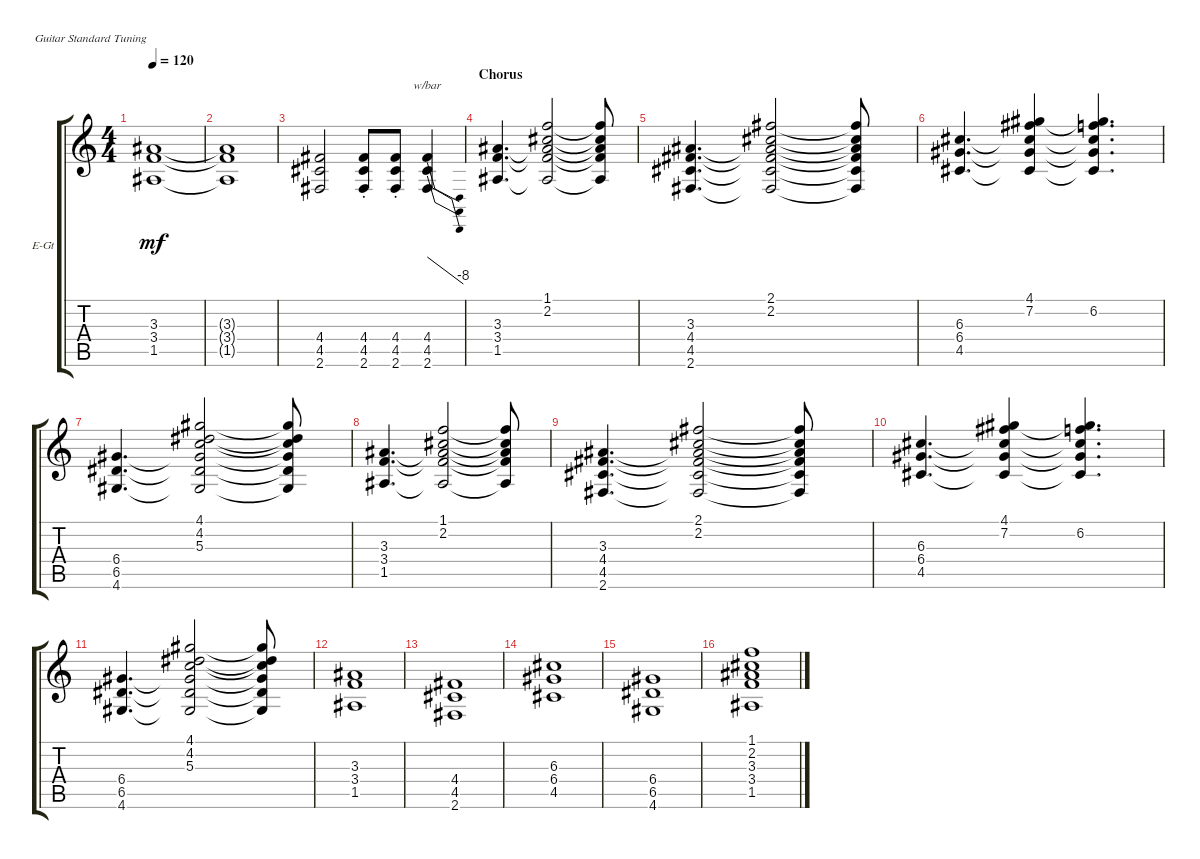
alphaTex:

\defaultSystemsLayout 4
\bracketExtendMode groupsimilarinstruments
\firstSystemTrackNameOrientation horizontal
\otherSystemsTrackNameOrientation horizontal
\track ("Electric Guitar" "E-Gt") {instrument distortionguitar}
\staff {score tabs}
\tuning (E4 B3 G3 D3 A2 E2)
\ts (4 4)
\tempo 120
\clef g2
\ks c
(1.5 3.4 3.3).1{dy mf} |
(1.5{t} 3.4{t} 3.3{t}).1 |
(2.6 4.5 4.4).2 (2.6{st} 4.5{st} 4.4{st}).8 (4.4{st} 4.5{st} 2.6{st}).8 (2.6 4.5 4.4).4{tbe (dive default 0 0 59.4 -32)} |
\section ("" "Chorus")
(1.5 3.4 3.3).4{d} (2.2 1.1 3.3{t} 3.4{t} 1.5{t}).2 (2.2{t} 1.1{t} 3.3{t} 3.4{t} 1.5{t}).8 |
(2.6 4.5 4.4 3.3).4{d} (2.1 2.2 3.3{t} 4.4{t} 4.5{t} 2.6{t}).2 (2.1{t} 2.2{t} 3.3{t} 4.4{t} 4.5{t} 2.6{t}).8 |
(4.5 6.4 6.3).4{d} (7.2 4.1 6.3{t} 6.4{t} 4.5{t}).4 (6.2 4.1{t} 4.5{t} 6.4{t} 6.3{t}).4{d} |
(4.6 6.5 6.4).4{d} (5.3 4.2 4.1 6.4{t} 6.5{t} 4.6{t}).2 (5.3{t} 4.2{t} 4.1{t} 6.4{t} 6.5{t} 4.6{t}).8 |
(1.5 3.4 3.3).4{d} (2.2 1.1 3.3{t} 3.4{t} 1.5{t}).2 (2.2{t} 1.1{t} 3.3{t} 3.4{t} 1.5{t}).8 |
(2.6 4.5 4.4 3.3).4{d} (2.1 2.2 3.3{t} 4.4{t} 4.5{t} 2.6{t}).2 (2.1{t} 2.2{t} 3.3{t} 4.4{t} 4.5{t} 2.6{t}).8 |
(4.5 6.4 6.3).4{d} (7.2 4.1 6.3{t} 6.4{t} 4.5{t}).4 (6.2 4.1{t} 4.5{t} 6.4{t} 6.3{t}).4{d} |
(4.6 6.5 6.4).4{d} (5.3 4.2 4.1 6.4{t} 6.5{t} 4.6{t}).2 (5.3{t} 4.2{t} 4.1{t} 6.4{t} 6.5{t} 4.6{t}).8 |
(1.5 3.4 3.3).1 |
(2.6 4.5 4.4).1 |
(4.5 6.4 6.3).1 |
(4.6 6.5 6.4).1 |
(1.5 3.4 3.3 2.2 1.1).1
